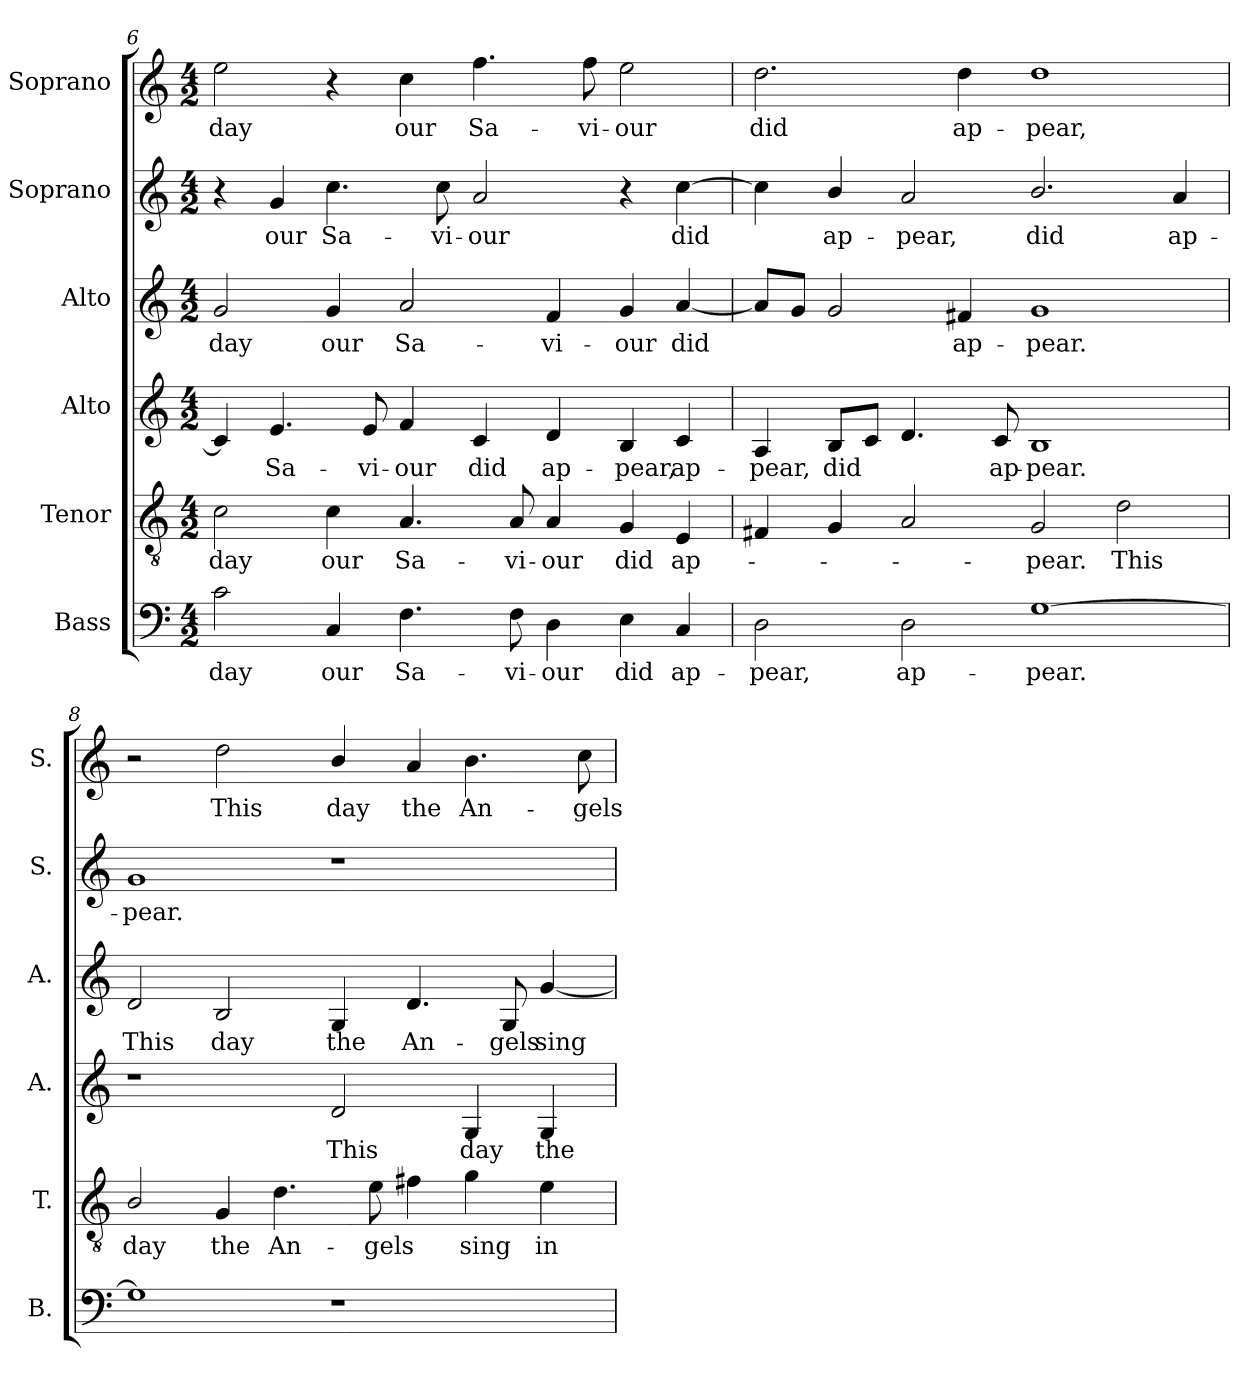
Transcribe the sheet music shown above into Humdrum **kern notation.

**kern	**text	**kern	**text	**kern	**text	**kern	**text	**kern	**text	**kern	**text
*part6	*part6	*part5	*part5	*part4	*part4	*part3	*part3	*part2	*part2	*part1	*part1
*staff6	*staff6	*staff5	*staff5	*staff4	*staff4	*staff3	*staff3	*staff2	*staff2	*staff1	*staff1
*I"Bass	*	*I"Tenor	*	*I"Alto	*	*I"Alto	*	*I"Soprano	*	*I"Soprano	*
*I'B.	*	*I'T.	*	*I'A.	*	*I'A.	*	*I'S.	*	*I'S.	*
*clefF4	*	*clefGv2	*	*clefG2	*	*clefG2	*	*clefG2	*	*clefG2	*
*	*	*ITrd7c12	*	*	*	*	*	*	*	*	*
*k[]	*	*k[]	*	*k[]	*	*k[]	*	*k[]	*	*k[]	*
*C:	*	*C:	*	*C:	*	*C:	*	*C:	*	*C:	*
*M4/2	*	*M4/2	*	*M4/2	*	*M4/2	*	*M4/2	*	*M4/2	*
=6	=6	=6	=6	=6	=6	=6	=6	=6	=6	=6	=6
!	!LO:LY:b:color=#000000	!	!	!	!	!	!	!	!	!	!
!	!	!	!LO:LY:b:color=#000000	!	!	!	!	!	!	!	!
!	!	!	!	!	!	!	!LO:LY:b:color=#000000	!	!	!	!
!	!	!	!	!	!	!	!	!	!	!	!LO:LY:b:color=#000000
2ci\	day	2Ci\	day	4ci/]	.	2gi/	day	4r	.	2eei\	day
!	!	!	!	!	!LO:LY:b:color=#000000	!	!	!	!	!	!
!	!	!	!	!	!	!	!	!	!LO:LY:b:color=#000000	!	!
.	.	.	.	4.ei/	Sa-	.	.	4gi/	our	.	.
!	!LO:LY:b:color=#000000	!	!	!	!	!	!	!	!	!	!
!	!	!	!LO:LY:b:color=#000000	!	!	!	!	!	!	!	!
!	!	!	!	!	!	!	!LO:LY:b:color=#000000	!	!	!	!
!	!	!	!	!	!	!	!	!	!LO:LY:b:color=#000000	!	!
4Ci/	our	4Ci\	our	.	.	4gi/	our	4.cci\	Sa-	4r	.
!	!	!	!	!	!LO:LY:b:color=#000000	!	!	!	!	!	!
.	.	.	.	8ei/	-vi-	.	.	.	.	.	.
!	!LO:LY:b:color=#000000	!	!	!	!	!	!	!	!	!	!
!	!	!	!LO:LY:b:color=#000000	!	!	!	!	!	!	!	!
!	!	!	!	!	!LO:LY:b:color=#000000	!	!	!	!	!	!
!	!	!	!	!	!	!	!LO:LY:b:color=#000000	!	!	!	!
!	!	!	!	!	!	!	!	!	!	!	!LO:LY:b:color=#000000
4.Fi\	Sa-	4.AAi/	Sa-	4fi/	-our	2ai/	Sa-	.	.	4cci\	our
!	!	!	!	!	!	!	!	!	!LO:LY:b:color=#000000	!	!
.	.	.	.	.	.	.	.	8cci\	-vi-	.	.
!	!	!	!	!	!LO:LY:b:color=#000000	!	!	!	!	!	!
!	!	!	!	!	!	!	!	!	!LO:LY:b:color=#000000	!	!
!	!	!	!	!	!	!	!	!	!	!	!LO:LY:b:color=#000000
.	.	.	.	4ci/	did	.	.	2ai/	-our	4.ffi\	Sa-
!	!LO:LY:b:color=#000000	!	!	!	!	!	!	!	!	!	!
!	!	!	!LO:LY:b:color=#000000	!	!	!	!	!	!	!	!
8Fi\	-vi-	8AAi/	-vi-	.	.	.	.	.	.	.	.
!	!LO:LY:b:color=#000000	!	!	!	!	!	!	!	!	!	!
!	!	!	!LO:LY:b:color=#000000	!	!	!	!	!	!	!	!
!	!	!	!	!	!LO:LY:b:color=#000000	!	!	!	!	!	!
!	!	!	!	!	!	!	!LO:LY:b:color=#000000	!	!	!	!
4Di\	-our	4AAi/	-our	4di/	ap-	4fi/	-vi-	.	.	.	.
!	!	!	!	!	!	!	!	!	!	!	!LO:LY:b:color=#000000
.	.	.	.	.	.	.	.	.	.	8ffi\	-vi-
!	!LO:LY:b:color=#000000	!	!	!	!	!	!	!	!	!	!
!	!	!	!LO:LY:b:color=#000000	!	!	!	!	!	!	!	!
!	!	!	!	!	!LO:LY:b:color=#000000	!	!	!	!	!	!
!	!	!	!	!	!	!	!LO:LY:b:color=#000000	!	!	!	!
!	!	!	!	!	!	!	!	!	!	!	!LO:LY:b:color=#000000
4Ei\	did	4GGi/	did	4Bi/	-pear,	4gi/	-our	4r	.	2eei\	-our
!	!LO:LY:b:color=#000000	!	!	!	!	!	!	!	!	!	!
!	!	!	!LO:LY:b:color=#000000	!	!	!	!	!	!	!	!
!	!	!	!	!	!LO:LY:b:color=#000000	!	!	!	!	!	!
!	!	!	!	!	!	!	!LO:LY:b:color=#000000	!	!	!	!
!	!	!	!	!	!	!	!	!	!LO:LY:b:color=#000000	!	!
4Ci/	ap-	4EEi/	ap-	4ci/	ap-	[4ai/	did	[4cci\	did	.	.
!!LO:PB:g=z
=7	=7	=7	=7	=7	=7	=7	=7	=7	=7	=7	=7
!	!LO:LY:b:color=#000000	!	!	!	!	!	!	!	!	!	!
!	!	!	!	!	!LO:LY:b:color=#000000	!	!	!	!	!	!
!	!	!	!	!	!	!	!	!	!	!	!LO:LY:b:color=#000000
2Di\	-pear,	4FF#Xi/	.	4Ai/	-pear,	8ai/L]	.	4cci\]	.	2.ddi\	did
.	.	.	.	.	.	8gi/J	.	.	.	.	.
!	!	!	!	!	!LO:LY:b:color=#000000	!	!	!	!	!	!
!	!	!	!	!	!	!	!	!	!LO:LY:b:color=#000000	!	!
.	.	4GGi/	.	8Bi/L	did	2gi/	.	4bi/	ap-	.	.
.	.	.	.	8ci/J	.	.	.	.	.	.	.
!	!LO:LY:b:color=#000000	!	!	!	!	!	!	!	!	!	!
!	!	!	!	!	!	!	!	!	!LO:LY:b:color=#000000	!	!
2Di\	ap-	2AAi/	.	4.di/	.	.	.	2ai/	-pear,	.	.
!	!	!	!	!	!	!	!LO:LY:b:color=#000000	!	!	!	!
!	!	!	!	!	!	!	!	!	!	!	!LO:LY:b:color=#000000
.	.	.	.	.	.	4f#Xi/	ap-	.	.	4ddi\	ap-
!	!	!	!	!	!LO:LY:b:color=#000000	!	!	!	!	!	!
.	.	.	.	8ci/	ap-	.	.	.	.	.	.
!	!LO:LY:b:color=#000000	!	!	!	!	!	!	!	!	!	!
!	!	!	!LO:LY:b:color=#000000	!	!	!	!	!	!	!	!
!	!	!	!	!	!LO:LY:b:color=#000000	!	!	!	!	!	!
!	!	!	!	!	!	!	!LO:LY:b:color=#000000	!	!	!	!
!	!	!	!	!	!	!	!	!	!LO:LY:b:color=#000000	!	!
!	!	!	!	!	!	!	!	!	!	!	!LO:LY:b:color=#000000
[1Gi	-pear.	2GGi/	-pear.	1Bi	-pear.	1gi	-pear.	2.bi/	did	1ddi	-pear,
!	!	!	!LO:LY:b:color=#000000	!	!	!	!	!	!	!	!
.	.	2Di\	This	.	.	.	.	.	.	.	.
!	!	!	!	!	!	!	!	!	!LO:LY:b:color=#000000	!	!
.	.	.	.	.	.	.	.	4ai/	ap-	.	.
=8	=8	=8	=8	=8	=8	=8	=8	=8	=8	=8	=8
!	!	!	!LO:LY:b:color=#000000	!	!	!	!	!	!	!	!
!	!	!	!	!	!	!	!LO:LY:b:color=#000000	!	!	!	!
!	!	!	!	!	!	!	!	!	!LO:LY:b:color=#000000	!	!
1Gi]	.	2BBi/	day	1r	.	2di/	This	1gi	-pear.	2r	.
!	!	!	!LO:LY:b:color=#000000	!	!	!	!	!	!	!	!
!	!	!	!	!	!	!	!LO:LY:b:color=#000000	!	!	!	!
!	!	!	!	!	!	!	!	!	!	!	!LO:LY:b:color=#000000
.	.	4GGi/	the	.	.	2Bi/	day	.	.	2ddi\	This
!	!	!	!LO:LY:b:color=#000000	!	!	!	!	!	!	!	!
.	.	4.Di\	An-	.	.	.	.	.	.	.	.
!	!	!	!	!	!LO:LY:b:color=#000000	!	!	!	!	!	!
!	!	!	!	!	!	!	!LO:LY:b:color=#000000	!	!	!	!
!	!	!	!	!	!	!	!	!	!	!	!LO:LY:b:color=#000000
1r	.	.	.	2di/	This	4Gi/	the	1r	.	4bi/	day
!	!	!	!LO:LY:b:color=#000000	!	!	!	!	!	!	!	!
.	.	8Ei\	-gels	.	.	.	.	.	.	.	.
!	!	!	!	!	!	!	!LO:LY:b:color=#000000	!	!	!	!
!	!	!	!	!	!	!	!	!	!	!	!LO:LY:b:color=#000000
.	.	4F#Xi\	.	.	.	4.di/	An-	.	.	4ai/	the
!	!	!	!LO:LY:b:color=#000000	!	!	!	!	!	!	!	!
!	!	!	!	!	!LO:LY:b:color=#000000	!	!	!	!	!	!
!	!	!	!	!	!	!	!	!	!	!	!LO:LY:b:color=#000000
.	.	4Gi\	sing	4Gi/	day	.	.	.	.	4.bi\	An-
!	!	!	!	!	!	!	!LO:LY:b:color=#000000	!	!	!	!
.	.	.	.	.	.	8Gi/	-gels	.	.	.	.
!	!	!	!LO:LY:b:color=#000000	!	!	!	!	!	!	!	!
!	!	!	!	!	!LO:LY:b:color=#000000	!	!	!	!	!	!
!	!	!	!	!	!	!	!LO:LY:b:color=#000000	!	!	!	!
.	.	4Ei\	in	4Gi/	the	[4gi/	sing	.	.	.	.
!	!	!	!	!	!	!	!	!	!	!	!LO:LY:b:color=#000000
.	.	.	.	.	.	.	.	.	.	8cci\	-gels
=	=	=	=	=	=	=	=	=	=	=	=
*-	*-	*-	*-	*-	*-	*-	*-	*-	*-	*-	*-
